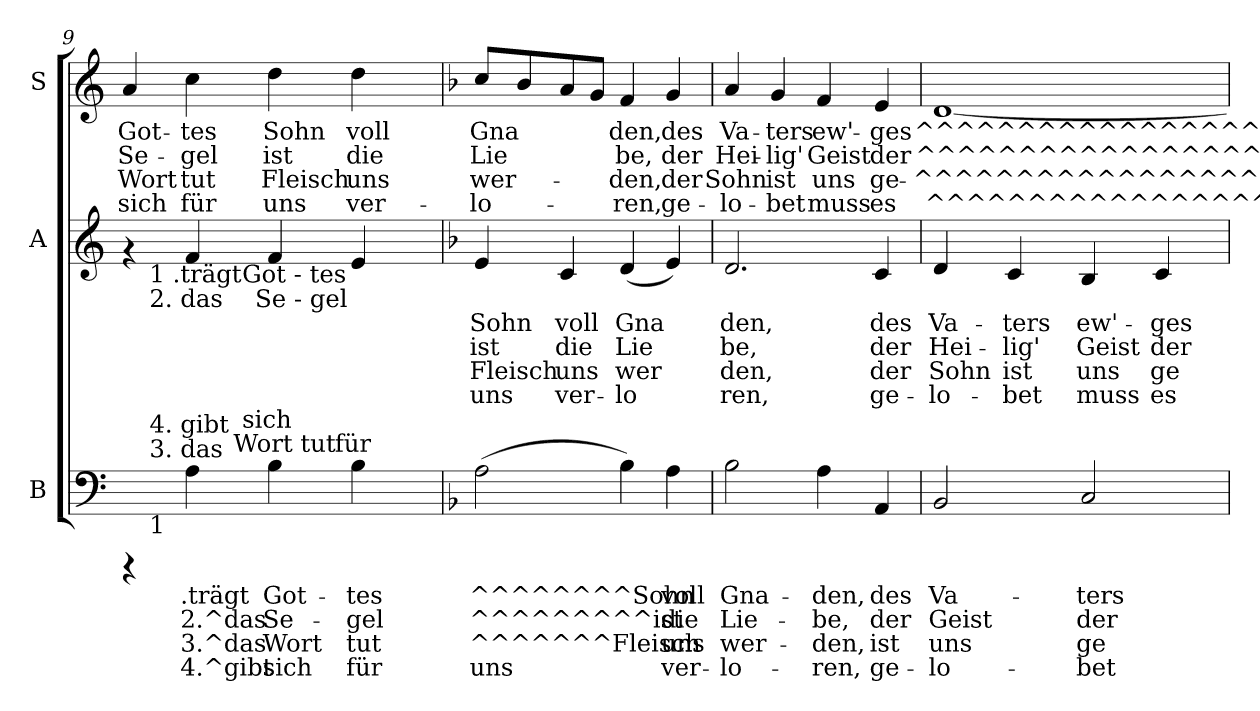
**kern	**text	**text	**text	**text	**kern	**text	**text	**text	**text	**kern	**text	**text	**text	**text
*part3	*part3	*part3	*part3	*part3	*part2	*part2	*part2	*part2	*part2	*part1	*part1	*part1	*part1	*part1
*staff3	*staff3	*staff3	*staff3	*staff3	*staff2	*staff2	*staff2	*staff2	*staff2	*staff1	*staff1	*staff1	*staff1	*staff1
*I"B	*	*	*	*	*I"A	*	*	*	*	*I"S	*	*	*	*
*clefF4	*	*	*	*	*clefG2	*	*	*	*	*clefG2	*	*	*	*
*k[]	*	*	*	*	*k[]	*	*	*	*	*k[]	*	*	*	*
*C:	*	*	*	*	*C:	*	*	*	*	*C:	*	*	*	*
=9	=9	=9	=9	=9	=9	=9	=9	=9	=9	=9	=9	=9	=9	=9
!	!	!	!	!	!	!	!	!	!	!	!LO:LY:b:rj	!LO:LY:b:rj	!LO:LY:b:rj	!LO:LY:b:rj
*^	*	*	*	*	*^	*	*	*	*	*	*	*	*	*
*	*^	*	*	*	*	*	*^	*	*	*	*	*	*	*	*	*
*	*	*^	*	*	*	*	*	*	*^	*	*	*	*	*	*	*	*	*
*	*	*	*^	*	*	*	*	*	*	*	*	*	*	*	*	*	*	*	*	*
4rCCC	16.ryy	4ryy	4..ryy	2ryy	.	.	.	.	4rf	16.ryy	4..ryy	4...ryy	.	.	.	.	4a/	Got-	-Se-	-Wort	sich
!	!	!	!	!	!	!	!	!	!	!LO:TX:b:t=1 .trägt	!	!	!	!	!	!	!	!	!	!	!
!	!	!	!	!	!	!	!	!	!	!LO:TX:b:t=2. das	!	!	!	!	!	!	!	!	!	!	!
!	!LO:TX:a:t=3. das	!	!	!	!	!	!	!	!	!	!	!	!	!	!	!	!	!	!	!	!
!	!LO:TX:a:t=4. gibt	!	!	!	!	!	!	!	!	!	!	!	!	!	!	!	!	!	!	!	!
!	!LO:TX:b:t=1	!	!	!	!	!	!	!	!	!	!	!	!	!	!	!	!	!	!	!	!
.	2ryy	.	.	.	.	.	.	.	.	2ryy	.	.	.	.	.	.	.	.	.	.	.
!	!	!	!	!	!LO:LY:b:rj	!LO:LY:b:rj	!LO:LY:b:rj	!LO:LY:b:rj	!	!	!	!	!LO:LY:b:rj	!	!	!	!	!LO:LY:b:rj	!LO:LY:b:rj	!LO:LY:b:rj	!LO:LY:b:rj
4A\	.	8ryy	.	.	.trägt	2.^das	3.^das	4.^gibt	4f/	.	.	.	.	.	.	.	4cc\	tes	gel	tut	für
.	.	32.ryy	.	.	.	.	.	.	.	.	.	.	.	.	.	.	.	.	.	.	.
!	!	!LO:TX:a:t=Wort tut	!	!	!	!	!	!	!	!	!	!	!	!	!	!	!	!	!	!	!
.	.	2ryy	.	.	.	.	.	.	.	.	.	.	.	.	.	.	.	.	.	.	.
!	!	!	!	!	!	!	!	!	!	!	!LO:TX:b:t=Got - tes	!	!	!	!	!	!	!	!	!	!
!	!	!	!LO:TX:a:t=sich	!	!	!	!	!	!	!	!	!	!	!	!	!	!	!	!	!	!
.	.	.	2ryy	.	.	.	.	.	.	.	2ryy	.	.	.	.	.	.	.	.	.	.
!	!	!	!	!	!	!	!	!	!	!	!	!LO:TX:b:t=Se - gel	!	!	!	!	!	!	!	!	!
.	.	.	.	.	.	.	.	.	.	.	.	2ryy	.	.	.	.	.	.	.	.	.
!	!	!	!	!	!LO:LY:b:rj	!LO:LY:b:rj	!LO:LY:b:rj	!LO:LY:b:rj	!	!	!	!	!LO:LY:b:rj	!	!	!	!	!LO:LY:b:rj	!LO:LY:b:rj	!LO:LY:b:rj	!LO:LY:b:rj
4B\	.	.	.	8ryy	Got-	-Se-	-Wort	sich	4f/	.	.	.	.	.	.	.	4dd\	Sohn	ist	Fleisch	uns
.	4ryy	.	.	.	.	.	.	.	.	4ryy	.	.	.	.	.	.	.	.	.	.	.
.	.	.	.	16ryy	.	.	.	.	.	.	.	.	.	.	.	.	.	.	.	.	.
.	.	.	.	64ryy	.	.	.	.	.	.	.	.	.	.	.	.	.	.	.	.	.
!	!	!	!	!LO:TX:a:t=für	!	!	!	!	!	!	!	!	!	!	!	!	!	!	!	!	!
.	.	.	.	4ryy	.	.	.	.	.	.	.	.	.	.	.	.	.	.	.	.	.
!	!	!	!	!	!LO:LY:b:rj	!LO:LY:b:rj	!LO:LY:b:rj	!LO:LY:b:rj	!	!	!	!	!LO:LY:b:rj	!	!	!	!	!LO:LY:b:rj	!LO:LY:b:rj	!LO:LY:b:rj	!LO:LY:b:rj
4B\	.	.	.	.	tes	gel	tut	für	4e/	.	.	.	.	.	.	.	4dd\	voll	die	uns	ver-
.	8ryy	.	.	.	.	.	.	.	.	8ryy	.	.	.	.	.	.	.	.	.	.	.
.	.	16ryy	.	.	.	.	.	.	.	.	.	.	.	.	.	.	.	.	.	.	.
.	.	.	16ryy	.	.	.	.	.	.	.	16ryy	.	.	.	.	.	.	.	.	.	.
.	.	.	.	32.ryy	.	.	.	.	.	.	.	.	.	.	.	.	.	.	.	.	.
.	32ryy	.	.	.	.	.	.	.	.	32ryy	.	32ryy	.	.	.	.	.	.	.	.	.
.	.	64ryy	.	.	.	.	.	.	.	.	.	.	.	.	.	.	.	.	.	.	.
*v	*v	*v	*v	*v	*	*	*	*	*	*	*	*	*	*	*	*	*	*	*	*	*
*	*	*	*	*	*v	*v	*v	*v	*	*	*	*	*	*	*	*	*
!!LO:PB:g=z
=10	=10	=10	=10	=10	=10	=10	=10	=10	=10	=10	=10	=10	=10	=10
*k[b-]	*	*	*	*	*k[b-]	*	*	*	*	*k[b-]	*	*	*	*
*F:	*	*	*	*	*F:	*	*	*	*	*F:	*	*	*	*
*^	*	*	*	*	*^	*	*	*	*	*	*	*	*	*
*	*^	*	*	*	*	*	*^	*	*	*	*	*	*	*	*	*
*	*	*^	*	*	*	*	*	*	*^	*	*	*	*	*	*	*	*	*
*	*	*	*^	*	*	*	*	*	*	*	*	*	*	*	*	*	*	*	*	*
!	!	!	!	!	!LO:LY:b:rj	!LO:LY:b:rj	!LO:LY:b:rj	!LO:LY:b:rj	!	!	!	!	!LO:LY:b:rj	!LO:LY:b:rj	!LO:LY:b:rj	!LO:LY:b:rj	!	!LO:LY:b:rj	!LO:LY:b:rj	!LO:LY:b:rj	!LO:LY:b:rj
*v	*v	*v	*v	*v	*	*	*	*	*	*	*	*	*	*	*	*	*	*	*	*	*
*	*	*	*	*	*v	*v	*v	*v	*	*	*	*	*	*	*	*	*
(<2A\	^^^^^^^^Sohn	^^^^^^^^^ist	^^^^^^^Fleisch	uns	4e/	Sohn	ist	Fleisch	uns	8cc/L	-Gna-	-Lie-	-wer-	-lo-
!	!	!	!	!	!	!	!	!	!	!	!LO:LY:b:rj	!LO:LY:b:rj	!LO:LY:b:rj	!LO:LY:b:rj
.	.	.	.	.	.	.	.	.	.	8b-/	--	-	.	.
!	!	!	!	!	!	!LO:LY:b:rj	!LO:LY:b:rj	!LO:LY:b:rj	!LO:LY:b:rj	!	!LO:LY:b:rj	!LO:LY:b:rj	!LO:LY:b:rj	!LO:LY:b:rj
.	.	.	.	.	4c/	voll	die	uns	ver-	8a/	-	-	.	.
!	!	!	!	!	!	!	!	!	!	!	!LO:LY:b:rj	!LO:LY:b:rj	!LO:LY:b:rj	!LO:LY:b:rj
.	.	.	.	.	.	.	.	.	.	8g/J	-	-	.	.
!	!LO:LY:b:rj	!LO:LY:b:rj	!LO:LY:b:rj	!LO:LY:b:rj	!	!LO:LY:b:rj	!LO:LY:b:rj	!LO:LY:b:rj	!LO:LY:b:rj	!	!LO:LY:b:rj	!LO:LY:b:rj	!LO:LY:b:rj	!LO:LY:b:rj
4B-\)	.	.	.	.	(<4d/	-Gna-	-Lie-	-wer-	-lo-	4f/	den,	be,	den,	ren,
!	!LO:LY:b:rj	!LO:LY:b:rj	!LO:LY:b:rj	!LO:LY:b:rj	!	!LO:LY:b:rj	!LO:LY:b:rj	!LO:LY:b:rj	!LO:LY:b:rj	!	!LO:LY:b:rj	!LO:LY:b:rj	!LO:LY:b:rj	!LO:LY:b:rj
4A\	voll	die	uns	ver-	4e/)	--	--	--	--	4g/	des	der	der	ge-
=11	=11	=11	=11	=11	=11	=11	=11	=11	=11	=11	=11	=11	=11	=11
!	!LO:LY:b:rj	!LO:LY:b:rj	!LO:LY:b:rj	!LO:LY:b:rj	!	!LO:LY:b:rj	!LO:LY:b:rj	!LO:LY:b:rj	!LO:LY:b:rj	!	!LO:LY:b:rj	!LO:LY:b:rj	!LO:LY:b:rj	!LO:LY:b:rj
2B-\	-Gna-	-Lie-	-wer-	-lo-	2.d/	-den,	be,	den,	ren,	4a/	-Va-	-Hei-	-Sohn	lo-
!	!	!	!	!	!	!	!	!	!	!	!LO:LY:b:rj	!LO:LY:b:rj	!LO:LY:b:rj	!LO:LY:b:rj
.	.	.	.	.	.	.	.	.	.	4g/	-ters	lig'	ist	bet
!	!LO:LY:b:rj	!LO:LY:b:rj	!LO:LY:b:rj	!LO:LY:b:rj	!	!	!	!	!	!	!LO:LY:b:rj	!LO:LY:b:rj	!LO:LY:b:rj	!LO:LY:b:rj
4A\	-den,	be,	den,	ren,	.	.	.	.	.	4f/	ew'-	-Geist	uns	muss
!	!LO:LY:b:rj	!LO:LY:b:rj	!LO:LY:b:rj	!LO:LY:b:rj	!	!LO:LY:b:rj	!LO:LY:b:rj	!LO:LY:b:rj	!LO:LY:b:rj	!	!LO:LY:b:rj	!LO:LY:b:rj	!LO:LY:b:rj	!LO:LY:b:rj
4AA/	des	der	ist	ge-	4c/	des	der	der	ge-	4e/	ges	der	ge-	-es
=12	=12	=12	=12	=12	=12	=12	=12	=12	=12	=12	=12	=12	=12	=12
!	!LO:LY:b:rj	!LO:LY:b:rj	!LO:LY:b:rj	!LO:LY:b:rj	!	!LO:LY:b:rj	!LO:LY:b:rj	!LO:LY:b:rj	!LO:LY:b:rj	!	!LO:LY:b:rj	!LO:LY:b:rj	!LO:LY:b:rj	!LO:LY:b:rj
2BB-/	-Va-	-Geist	uns	lo-	4d/	-Va-	-Hei-	-Sohn	lo-	[<1d	^^^^^^^^^^^^^^^^^^^^Wort.	^^^^^^^^^^^^^^^^^^^^Mast.	^^^^^^^^^^^^^^^^^^^^sandt.	^^^^^^^^^^^^^^^^^^^^sein.
!	!	!	!	!	!	!LO:LY:b:rj	!LO:LY:b:rj	!LO:LY:b:rj	!LO:LY:b:rj	!	!	!	!	!
.	.	.	.	.	4c/	-ters	lig'	ist	bet	.	.	.	.	.
!	!LO:LY:b:rj	!LO:LY:b:rj	!LO:LY:b:rj	!LO:LY:b:rj	!	!LO:LY:b:rj	!LO:LY:b:rj	!LO:LY:b:rj	!LO:LY:b:rj	!	!	!	!	!
2C/	-ters	der	ge-	-bet	4B-/	ew'-	-Geist	uns	muss	.	.	.	.	.
!	!	!	!	!	!	!LO:LY:b:rj	!LO:LY:b:rj	!LO:LY:b:rj	!LO:LY:b:rj	!	!	!	!	!
.	.	.	.	.	4c/	ges	der	ge-	-es	.	.	.	.	.
=	=	=	=	=	=	=	=	=	=	=	=	=	=	=
*-	*-	*-	*-	*-	*-	*-	*-	*-	*-	*-	*-	*-	*-	*-
